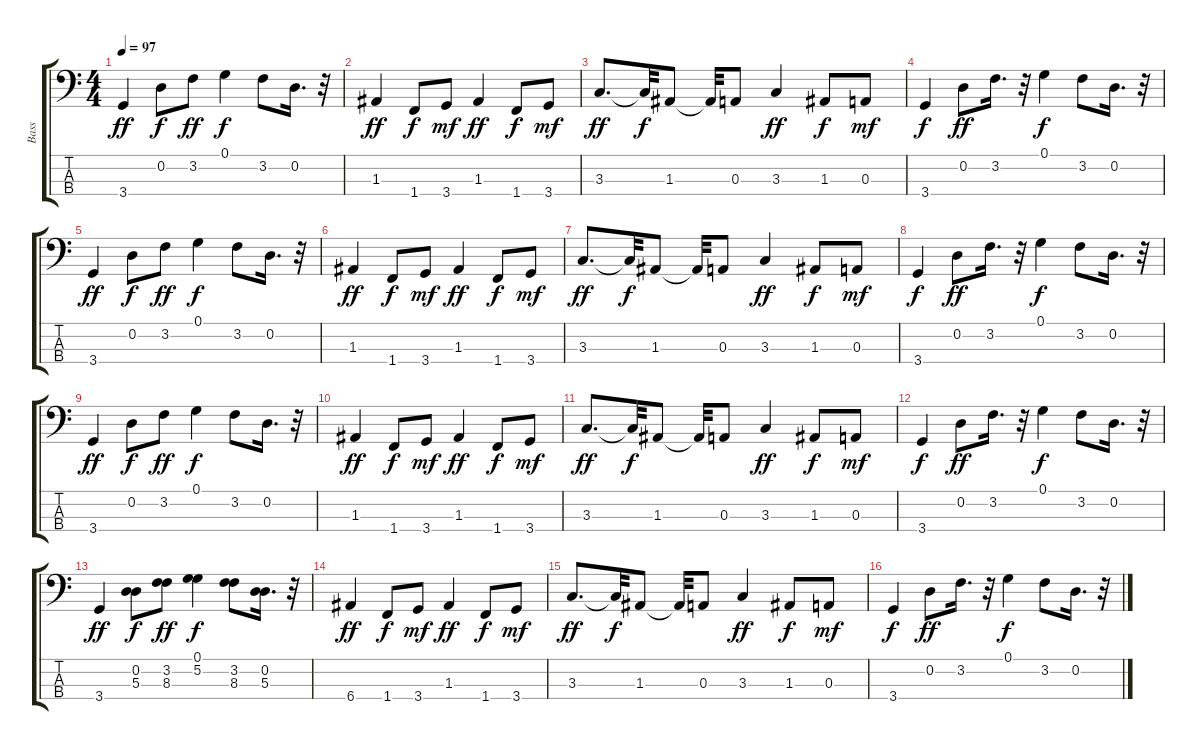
\track ("Bass" "Bass") {instrument electricbassfinger}
\staff {score tabs}
\tuning (G2 D2 A1 E1) {hide}
\ts (4 4)
\tempo 97
\clef f4
\ks c
3.4.4{dy ff} 0.2.8{dy f} 3.2.8{dy ff} 0.1.4{dy f} 3.2.8 0.2.16{d} r.32 |
1.3.4{dy ff} 1.4.8{dy f} 3.4.8{dy mf} 1.3.4{dy ff} 1.4.8{dy f} 3.4.8{dy mf} |
3.3.8{d dy ff} 3.3{t}.32{dy f} 1.3.8 1.3{t}.32 0.3.8 3.3.4{dy ff} 1.3.8{dy f} 0.3.8{dy mf} |
3.4.4{dy f} 0.2.8{dy ff} 3.2.16{d} r.32 0.1.4{dy f} 3.2.8 0.2.16{d} r.32 |
3.4.4{dy ff} 0.2.8{dy f} 3.2.8{dy ff} 0.1.4{dy f} 3.2.8 0.2.16{d} r.32 |
1.3.4{dy ff} 1.4.8{dy f} 3.4.8{dy mf} 1.3.4{dy ff} 1.4.8{dy f} 3.4.8{dy mf} |
3.3.8{d dy ff} 3.3{t}.32{dy f} 1.3.8 1.3{t}.32 0.3.8 3.3.4{dy ff} 1.3.8{dy f} 0.3.8{dy mf} |
3.4.4{dy f} 0.2.8{dy ff} 3.2.16{d} r.32 0.1.4{dy f} 3.2.8 0.2.16{d} r.32 |
3.4.4{dy ff} 0.2.8{dy f} 3.2.8{dy ff} 0.1.4{dy f} 3.2.8 0.2.16{d} r.32 |
1.3.4{dy ff} 1.4.8{dy f} 3.4.8{dy mf} 1.3.4{dy ff} 1.4.8{dy f} 3.4.8{dy mf} |
3.3.8{d dy ff} 3.3{t}.32{dy f} 1.3.8 1.3{t}.32 0.3.8 3.3.4{dy ff} 1.3.8{dy f} 0.3.8{dy mf} |
3.4.4{dy f} 0.2.8{dy ff} 3.2.16{d} r.32 0.1.4{dy f} 3.2.8 0.2.16{d} r.32 |
3.4.4{dy ff} (0.2 5.3).8{dy f} (3.2 8.3).8{dy ff} (0.1 5.2).4{dy f} (3.2 8.3).8 (0.2 5.3).16{d} r.32 |
6.4.4{dy ff} 1.4.8{dy f} 3.4.8{dy mf} 1.3.4{dy ff} 1.4.8{dy f} 3.4.8{dy mf} |
3.3.8{d dy ff} 3.3{t}.32{dy f} 1.3.8 1.3{t}.32 0.3.8 3.3.4{dy ff} 1.3.8{dy f} 0.3.8{dy mf} |
3.4.4{dy f} 0.2.8{dy ff} 3.2.16{d} r.32 0.1.4{dy f} 3.2.8 0.2.16{d} r.32
